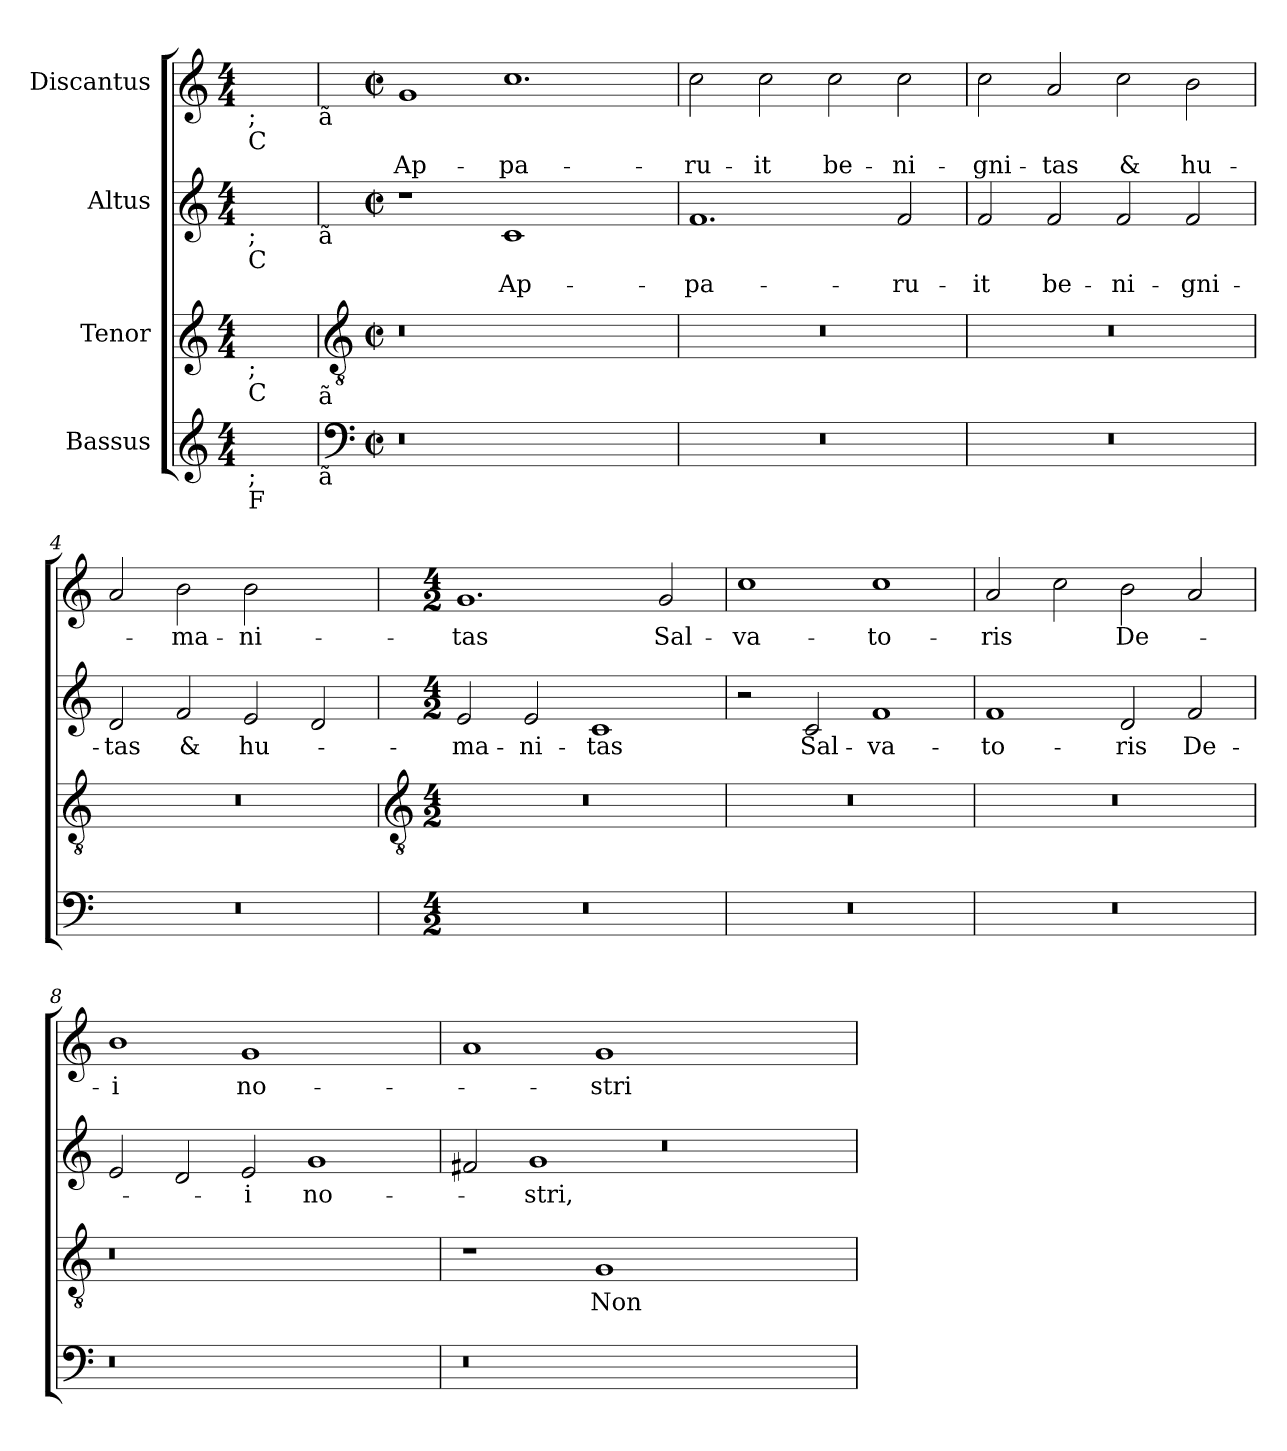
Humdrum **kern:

**kern	**kern	**text	**kern	**text	**kern	**text
*part4	*part3	*part3	*part2	*part2	*part1	*part1
*staff4	*staff3	*staff3	*staff2	*staff2	*staff1	*staff1
*I"Bassus	*I"Tenor	*	*I"Altus	*	*I"Discantus	*
*clefG2	*clefG2	*	*clefG2	*	*clefG2	*
*k[]	*k[]	*	*k[]	*	*k[]	*
*C:	*C:	*	*C:	*	*C:	*
*M4/4	*M4/4	*	*M4/4	*	*M4/4	*
=	=	=	=	=	=	=
!	!	!	!	!	!LO:TX:b:t=;	!
!	!	!	!	!	!LO:TX:b:t=C	!
!	!	!	!LO:TX:b:t=;	!	!	!
!	!	!	!LO:TX:b:t=C	!	!	!
!	!LO:TX:b:t=;	!	!	!	!	!
!	!LO:TX:b:t=C	!	!	!	!	!
!LO:TX:b:t=;	!	!	!	!	!	!
!LO:TX:b:t=F	!	!	!	!	!	!
4ryy	4ryy	.	4ryy	.	4ryy	.
!	!	!	!	!	!LO:TX:b:t=ã	!
!	!	!	!LO:TX:b:t=ã	!	!	!
!	!LO:TX:b:t=ã	!	!	!	!	!
!LO:TX:b:t=ã	!	!	!	!	!	!
!!LO:LB:g=z
=1	=1	=1	=1	=1	=1	=1
*clefF4	*clefGv2	*	*	*	*	*
*M4/2	*M4/2	*	*M4/2	*	*M4/2	*
*met(c|)	*met(c|)	*	*met(c|)	*	*met(c|)	*
!	!	!	!	!	!	!LO:LY:b
0r	0r	.	1r	.	1g	Ap-
!	!	!	!	!LO:LY:b	!	!LO:LY:b
.	.	.	1c	Ap-	1.cc	-pa-
2ryy	2ryy	.	2ryy	.	.	.
=2	=2	=2	=2	=2	=2	=2
!	!	!	!	!LO:LY:b	!	!LO:LY:b
0r	0r	.	1.f	-pa-	2cc	-ru-
!	!	!	!	!	!	!LO:LY:b
.	.	.	.	.	2cc	-it
!	!	!	!	!	!	!LO:LY:b
.	.	.	.	.	2cc	be-
!	!	!	!	!LO:LY:b	!	!LO:LY:b
.	.	.	2f	-ru-	2cc	-ni-
=3	=3	=3	=3	=3	=3	=3
!	!	!	!	!LO:LY:b	!	!LO:LY:b
0r	0r	.	2f	-it	2cc	-gni-
!	!	!	!	!LO:LY:b	!	!LO:LY:b
.	.	.	2f	be-	2a	-tas
!	!	!	!	!LO:LY:b	!	!LO:LY:b
.	.	.	2f	-ni-	2cc	&
!	!	!	!	!LO:LY:b	!	!LO:LY:b
.	.	.	2f	-gni-	2b	hu-
=4	=4	=4	=4	=4	=4	=4
!	!	!	!	!LO:LY:b	!	!
0r	0r	.	2d	-tas	2a	.
!	!	!	!	!LO:LY:b	!	!LO:LY:b
.	.	.	2f	&	2b	-ma-
!	!	!	!	!LO:LY:b	!	!LO:LY:b
.	.	.	2e	hu-	2b	-ni-
.	.	.	2d	.	2ryy	.
!!LO:LB:g=z
=5	=5	=5	=5	=5	=5	=5
*	*clefGv2	*	*	*	*	*
*M4/2	*M4/2	*	*M4/2	*	*M4/2	*
!	!	!	!	!LO:LY:b	!	!LO:LY:b
0r	0r	.	2e	-ma-	1.g	-tas
!	!	!	!	!LO:LY:b	!	!
.	.	.	2e	-ni-	.	.
!	!	!	!	!LO:LY:b	!	!
.	.	.	1c	-tas	.	.
!	!	!	!	!	!	!LO:LY:b
.	.	.	.	.	2g	Sal-
=6	=6	=6	=6	=6	=6	=6
!	!	!	!	!	!	!LO:LY:b
0r	0r	.	2r	.	1cc	-va-
!	!	!	!	!LO:LY:b	!	!
.	.	.	2c	Sal-	.	.
!	!	!	!	!LO:LY:b	!	!LO:LY:b
.	.	.	1f	-va-	1cc	-to-
=7	=7	=7	=7	=7	=7	=7
!	!	!	!	!LO:LY:b	!	!LO:LY:b
0r	0r	.	1f	-to-	2a	-ris
.	.	.	.	.	2cc	.
!	!	!	!	!LO:LY:b	!	!LO:LY:b
.	.	.	2d	-ris	2b	De-
!	!	!	!	!LO:LY:b	!	!
.	.	.	2f	De-	2a	.
=8	=8	=8	=8	=8	=8	=8
!	!	!	!	!	!	!LO:LY:b
0r	0r	.	2e	.	1b	-i
.	.	.	2d	.	.	.
!	!	!	!	!LO:LY:b	!	!LO:LY:b
.	.	.	2e	-i	1g	no-
!	!	!	!	!LO:LY:b	!	!
.	.	.	1g	no-	.	.
2ryy	2ryy	.	.	.	2ryy	.
=8A	=8A	=8A	=8A	=8A	=8A	=8A
0r	1r	.	2f#	.	1a	.
!	!	!	!	!LO:LY:b	!	!
.	.	.	1g	-stri,	.	.
!	!	!LO:LY:b	!	!	!	!LO:LY:b
.	1G	Non	.	.	1g	-stri
.	.	.	0r	.	.	.
1.ryy	1.ryy	.	.	.	1.ryy	.
=	=	=	=	=	=	=
*-	*-	*-	*-	*-	*-	*-
